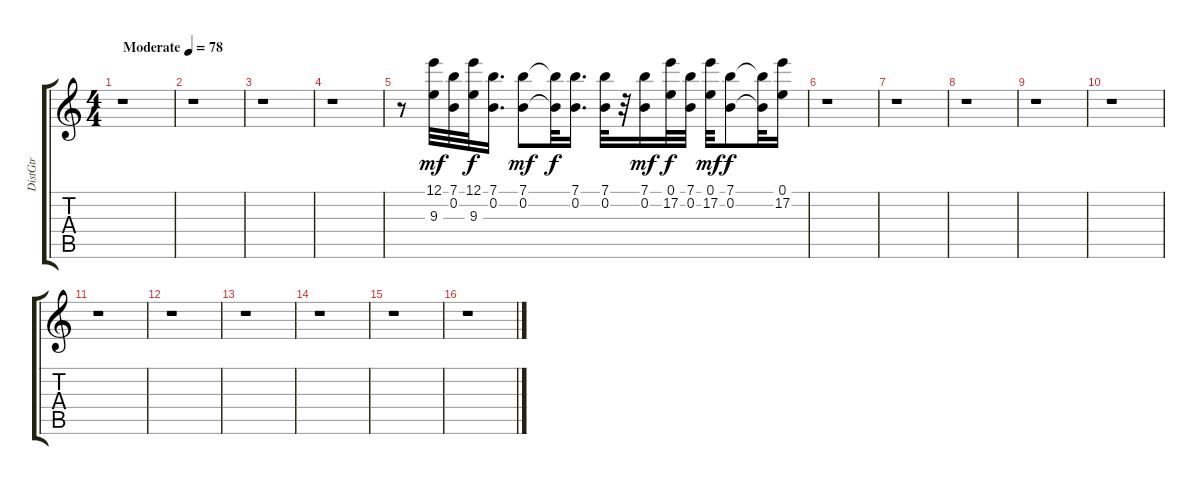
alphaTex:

\track ("DistGtr" "DistGtr") {instrument distortionguitar}
\staff {score tabs}
\tuning (E4 B3 G3 D3 A2 E2) {hide}
\ts (4 4)
\tempo (78 "Moderate")
\clef g2
\ks c
r.1{dy mf instrument distortionguitar} |
r.1 |
r.1 |
r.1 |
r.8 (12.1 9.3).32 (7.1 0.2).32 (12.1 9.3).32{dy f} (7.1 0.2).16{d} (7.1 0.2).8{dy mf} (7.1{t} 0.2{t}).32{dy f} (7.1 0.2).16{d} (7.1 0.2).32 r.32 (7.1 0.2).16{dy mf} (0.1 17.2).32{dy f} (7.1 0.2).32 (0.1 17.2).32{dy mf} (7.1 0.2).8{dy f} (7.1{t} 0.2{t}).32 (0.1 17.2).16 |
r.1 |
r.1 |
r.1 |
r.1 |
r.1 |
r.1 |
r.1 |
r.1 |
r.1 |
r.1 |
r.1
